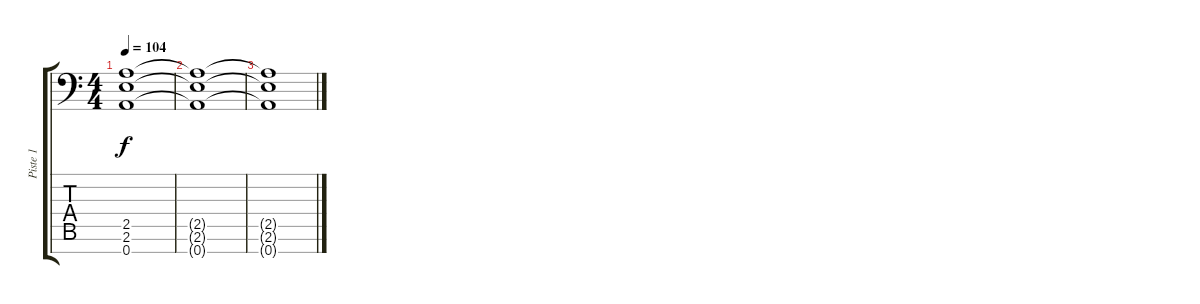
\track ("Piste 1" "Piste 1") {instrument overdrivenguitar}
\staff {score tabs}
\tuning (D4 A3 F3 C3 G2 D2 A1) {hide}
\ts (4 4)
\tempo 104
\clef f4
\ks c
(2.5{t} 2.6{t} 0.7{t}).1{dy f} |
(2.5{t} 2.6{t} 0.7{t}).1{volume 0} |
(2.5{t} 2.6{t} 0.7{t}).1
